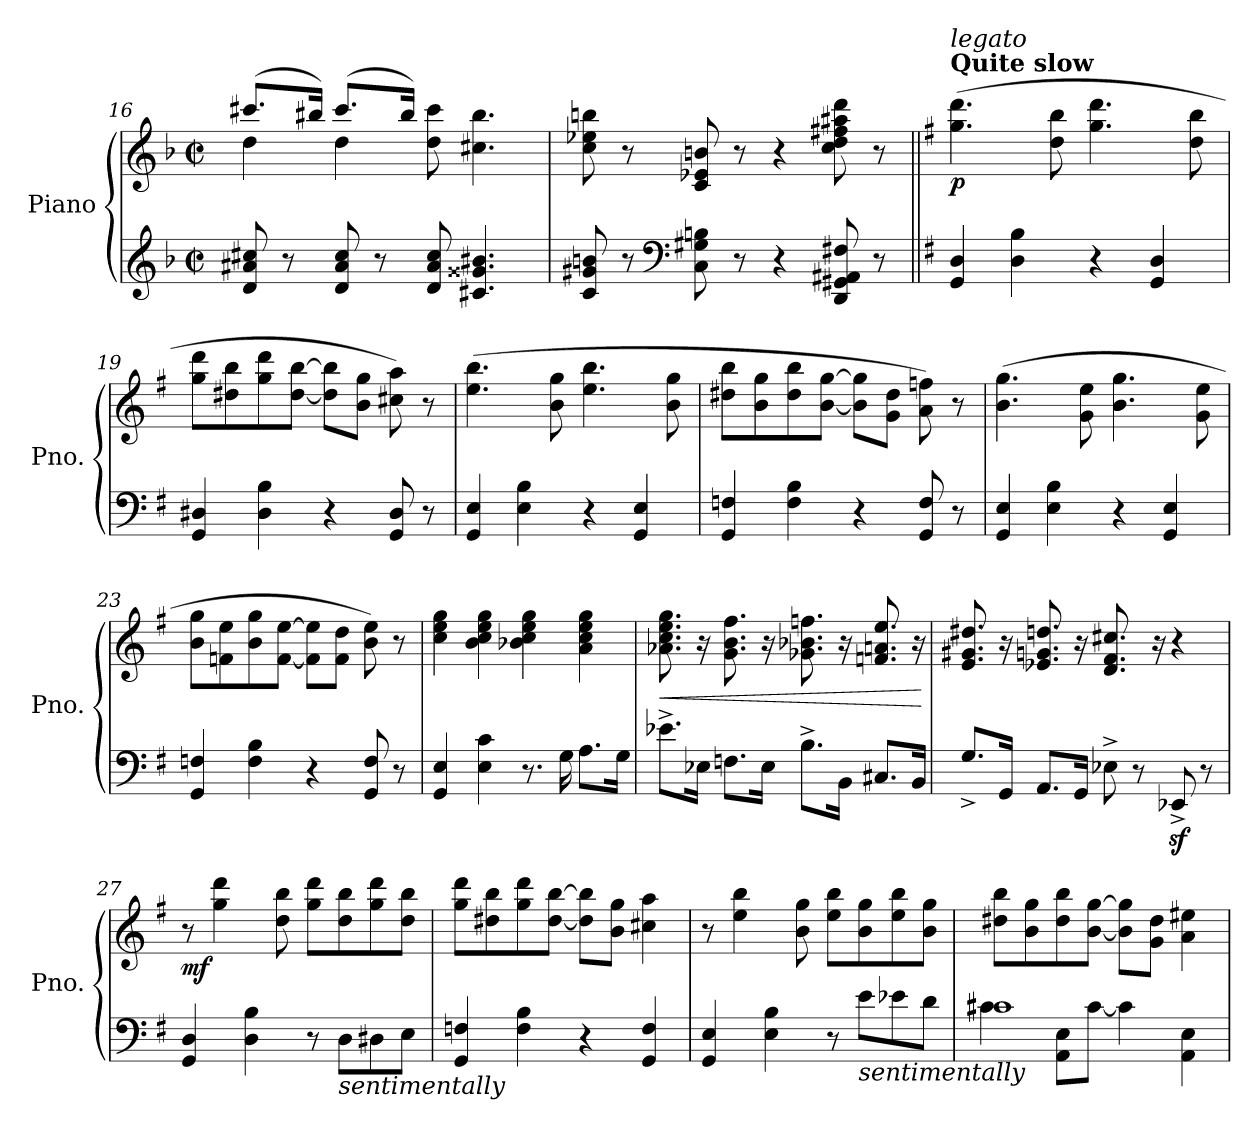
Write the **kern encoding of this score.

**kern	**kern	**dynam
*part1	*part1	*part1
*staff2	*staff1	*staff1/2
*I"Piano	*	*
*I'Pno.	*	*
!!LO:PB:g=z
*clefG2	*clefG2	*
*k[b-]	*k[b-]	*
*M2/2	*M2/2	*
*met(c|)	*met(c|)	*
=16	=16	=16
*	*^	*
8d/ 8a#X/ 8cc#X/	(8.ccc#X/L	4dd\	.
8r	.	.	.
.	16bb#X/Jk)	.	.
8d/ 8a#/ 8cc#/	(8.ccc#/L	4dd\	.
8r	.	.	.
.	16bb#/Jk)	.	.
8d/ 8a#/ 8cc#/	8dd\ 8ccc#\	2ryy	.
4.c#X/ 4.g##X/ 4.b#X/	4.cc#X\ 4.bb#\	.	.
*	*v	*v	*
=17	=17	=17
8c/ 8g#X/ 8bn/	8cc\ 8ee-X\ 8bbn\	.
8r	8r	.
*clefF4	*	*
8C\ 8G#X\ 8Bn\	8c/ 8e-X/ 8bn/	.
8r	8r	.
4r	4r	.
8DD/ 8GG#X/ 8AA#X/ 8F#X/	8cc\ 8dd\ 8ff#X\ 8aa#X\ 8ddd\	.
8r	8r	.
=18||	=18||	=18||
*k[f#]	*k[f#]	*
*	*MM112	*
!	!LO:TX:a:B:t=Quite slow	!
!	!LO:TX:a:i:t=legato	!
!	!	!LO:DY:b
4GG/ 4D/	(4.gg\ 4.ddd\	p
4D\ 4B\	.	.
.	8dd\ 8bb\	.
4r	4.gg\ 4.ddd\	.
4GG/ 4D/	.	.
.	8dd\ 8bb\	.
!!LO:LB:g=z
=19	=19	=19
4GG/ 4D#X/	8gg\ 8ddd\L	.
.	8dd#X\ 8bb\	.
4D#\ 4B\	8gg\ 8ddd\	.
.	[8dd#\ [8bb\J	.
4r	8dd#\] 8bb\]L	.
.	8b\ 8gg\J	.
8GG/ 8D#/	8cc#X\ 8aa\)	.
8r	8r	.
=20	=20	=20
4GG/ 4E/	(4.ee\ 4.bb\	.
4E\ 4B\	.	.
.	8b\ 8gg\	.
4r	4.ee\ 4.bb\	.
4GG/ 4E/	.	.
.	8b\ 8gg\	.
=21	=21	=21
4GG/ 4Fn/	8dd#X\ 8bb\L	.
.	8b\ 8gg\	.
4F\ 4B\	8dd#\ 8bb\	.
.	[8b\ [8gg\J	.
4r	8b\] 8gg\]L	.
.	8g\ 8dd#\J	.
8GG/ 8F/	8a\ 8ffn\)	.
8r	8r	.
=22	=22	=22
4GG/ 4E/	(4.b\ 4.gg\	.
4E\ 4B\	.	.
.	8g\ 8ee\	.
4r	4.b\ 4.gg\	.
4GG/ 4E/	.	.
.	8g\ 8ee\	.
=23	=23	=23
4GG/ 4Fn/	8b\ 8gg\L	.
.	8fn\ 8ee\	.
4F\ 4B\	8b\ 8gg\	.
.	[8f\ [8ee\J	.
4r	8f\] 8ee\]L	.
.	8f\ 8dd\J	.
8GG/ 8F/	8b\ 8ee\)	.
8r	8r	.
!!LO:LB:g=z
=24	=24	=24
4GG/ 4E/	4cc\ 4ee\ 4gg\	.
4E\ 4c\	4b\ 4cc\ 4ee\ 4gg\	.
8.r	4b-X\ 4cc\ 4ee\ 4gg\	.
16G\	.	.
8.A\L	4a\ 4cc\ 4ee\ 4gg\	.
16G\Jk	.	.
=25	=25	=25
!	!	!LO:HP:b
8.e-X^\L	8.a-X\ 8.cc\ 8.ee\ 8.gg\	<
16E-X\Jk	16r	.
8.Fn\L	8.g\ 8.b\ 8.ff#\	.
16E-\Jk	16r	.
8.B^\L	8.g-X\ 8.b-X\ 8.ffn\	.
16BB\Jk	16r	.
8.C#X/L	8.fn/ 8.an/ 8.ee/	.
16BB/Jk	16r	.
.	.	[
=26	=26	=26
8.G^/L	8.e/ 8.g#X/ 8.dd#X/	.
16GG/Jk	16r	.
8.AA/L	8.e-X/ 8.gn/ 8.ddn/	.
16GG/Jk	16r	.
8E-X^\	8.d/ 8.f#/ 8.cc#X/	.
8r	.	.
.	16r	.
8EE-Xz<^/	4r	.
8r	.	.
=27	=27	=27
!	!	!LO:DY:b
4GG/ 4D/	8r	mf
.	4gg\ 4ddd\	.
4D\ 4B\	.	.
.	8dd\ 8bb\	.
8r	8gg\ 8ddd\L	.
!LO:TX:b:i:t=sentimentally	!	!
8D\L	8dd\ 8bb\	.
8D#X\	8gg\ 8ddd\	.
8E\J	8dd\ 8bb\J	.
!!LO:LB:g=z
=28	=28	=28
4GG/ 4Fn/	8gg\ 8ddd\L	.
.	8dd#X\ 8bb\	.
4F\ 4B\	8gg\ 8ddd\	.
.	[8dd#\ [8bb\J	.
4r	8dd#\] 8bb\]L	.
.	8b\ 8gg\J	.
4GG/ 4F/	4cc#X\ 4aa\	.
=29	=29	=29
4GG/ 4E/	8r	.
.	4ee\ 4bb\	.
4E\ 4B\	.	.
.	8b\ 8gg\	.
8r	8ee\ 8bb\L	.
!LO:TX:b:i:t=sentimentally	!	!
8e\L	8b\ 8gg\	.
8e-X\	8ee\ 8bb\	.
8d\J	8b\ 8gg\J	.
=30	=30	=30
*^	*	*
1c#X	4c#\	8dd#X\ 8bb\L	.
.	.	8b\ 8gg\	.
.	8AA\ 8E\L	8dd#\ 8bb\	.
.	[8c#\J	[8b\ [8gg\J	.
.	4c#\]	8b\] 8gg\]L	.
.	.	8g\ 8dd#\J	.
.	4AA\ 4E\	4a\ 4ee#X\	.
*v	*v	*	*
=	=	=
*-	*-	*-
